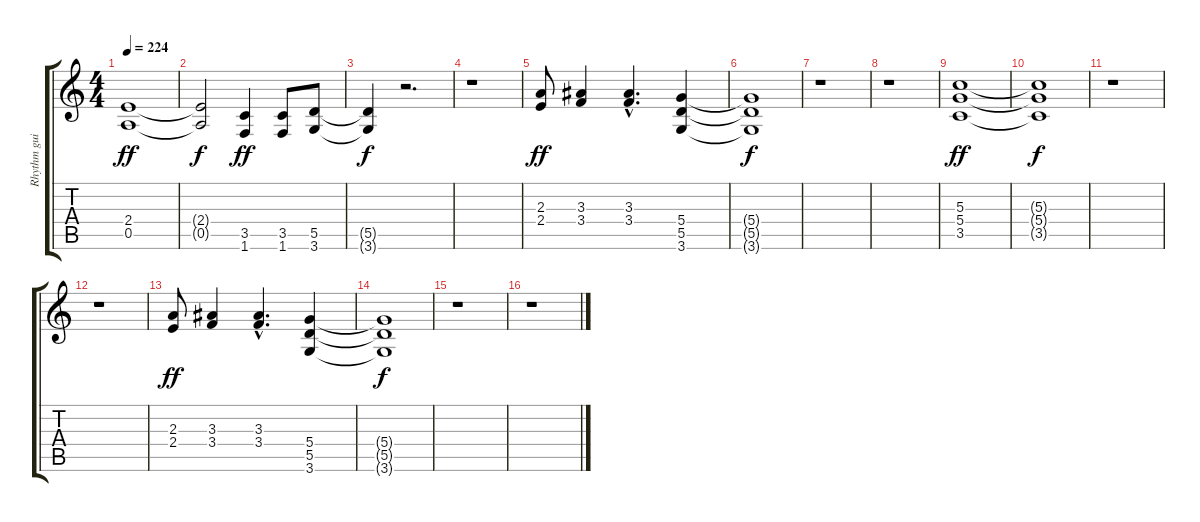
\track ("Rhythm guitar" "Rhythm gui") {instrument overdrivenguitar}
\staff {score tabs}
\tuning (E4 B3 G3 D3 A2 E2) {hide}
\ts (4 4)
\tempo 224
\clef g2
\ks c
(2.4 0.5).1{dy ff} |
(2.4{t} 0.5{t}).2{dy f} (3.5 1.6).4{dy ff} (3.5 1.6).8 (5.5 3.6).8 |
(5.5{t} 3.6{t}).4{dy f} r.2{d} |
r.1 |
(2.3 2.4).8{dy ff} (3.3 3.4).4 (3.3{hac} 3.4{hac}).4{d} (5.4 5.5 3.6).4 |
(5.4{t} 5.5{t} 3.6{t}).1{dy f} |
r.1 |
r.1 |
(5.3 5.4 3.5).1{dy ff} |
(5.3{t} 5.4{t} 3.5{t}).1{dy f} |
r.1 |
r.1 |
(2.3 2.4).8{dy ff} (3.3 3.4).4 (3.3{hac} 3.4{hac}).4{d} (5.4 5.5 3.6).4 |
(5.4{t} 5.5{t} 3.6{t}).1{dy f} |
r.1 |
r.1
